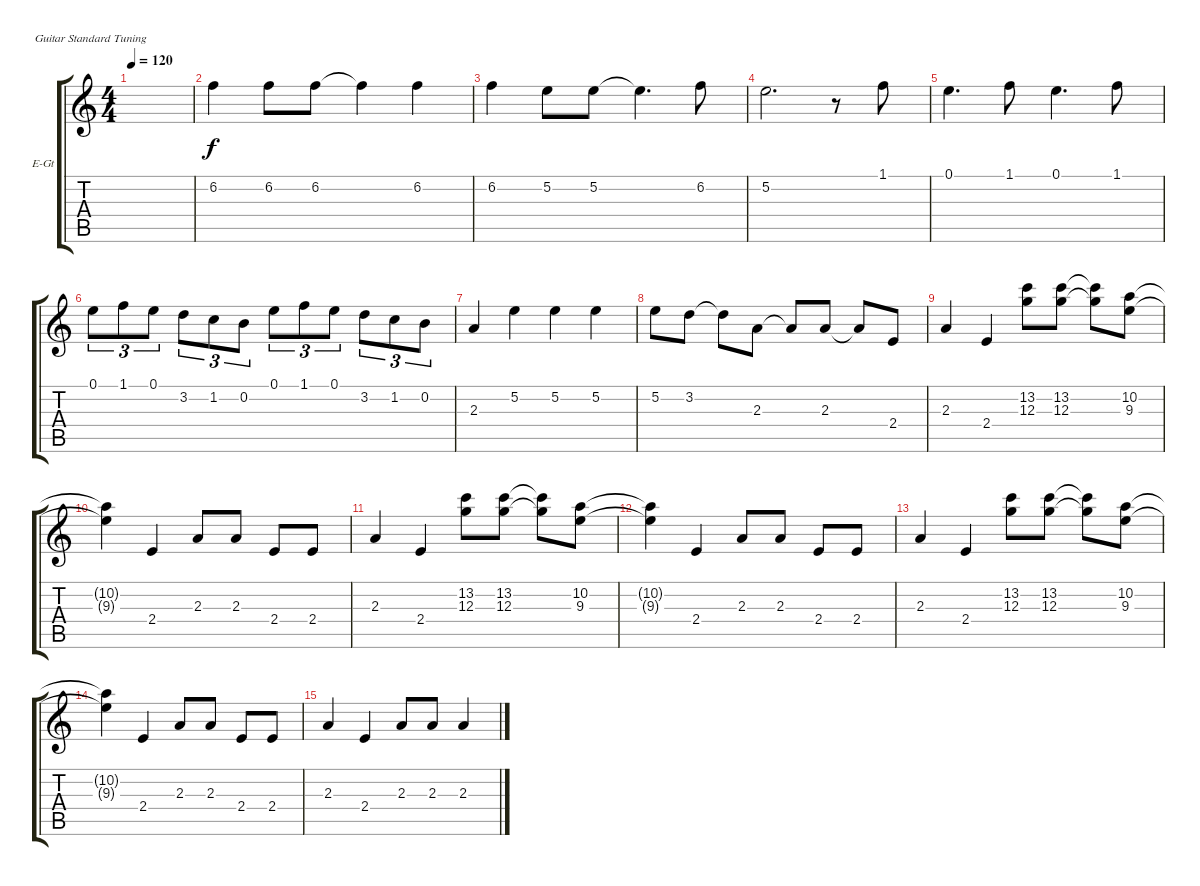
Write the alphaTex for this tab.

\defaultSystemsLayout 4
\bracketExtendMode groupsimilarinstruments
\firstSystemTrackNameOrientation horizontal
\otherSystemsTrackNameOrientation horizontal
\track ("Electric Guitar" "E-Gt") {instrument distortionguitar}
\staff {score tabs}
\tuning (E4 B3 G3 D3 A2 E2)
\ts (4 4)
\tempo 120
\clef g2
\scale
0.333333
\ks c
|
\scale
0.333333 6.2.4 6.2.8 6.2.8 6.2{t}.4 6.2.4 |
\scale
0.333333 6.2.4 5.2.8 5.2.8 5.2{t}.4{d} 6.2.8 |
\scale
0.333333 5.2.2{d} r.8 1.1.8 |
\scale
0.333333 0.1.4{d} 1.1.8 0.1.4{d} 1.1.8 |
\scale
0.333333 0.1.8{tu (3 2)} 1.1.8{tu (3 2)} 0.1.8{tu (3 2)} 3.2.8{tu (3 2)} 1.2.8{tu (3 2)} 0.2.8{tu (3 2)} 0.1.8{tu (3 2)} 1.1.8{tu (3 2)} 0.1.8{tu (3 2)} 3.2.8{tu (3 2)} 1.2.8{tu (3 2)} 0.2.8{tu (3 2)} |
\scale
0.333333 2.3.4 5.2.4 5.2.4 5.2.4 |
\scale
0.333333 5.2.8 3.2.8 3.2{t}.8 2.3.8 2.3{t}.8 2.3.8 2.3{t}.8 2.4.8 |
\scale
0.333333 2.3.4 2.4.4 (13.2 12.3).8 (13.2 12.3).8 (12.3{t} 13.2{t}).8 (10.2 9.3).8 |
\scale
0.333333 (9.3{t} 10.2{t}).4 2.4.4 2.3.8 2.3.8 2.4.8 2.4.8 |
\scale
0.333333 2.3.4 2.4.4 (13.2 12.3).8 (13.2 12.3).8 (12.3{t} 13.2{t}).8 (10.2 9.3).8 |
\scale
0.333333 (9.3{t} 10.2{t}).4 2.4.4 2.3.8 2.3.8 2.4.8 2.4.8 |
\scale
0.333333 2.3.4 2.4.4 (13.2 12.3).8 (13.2 12.3).8 (12.3{t} 13.2{t}).8 (10.2 9.3).8 |
\scale
0.333333 (9.3{t} 10.2{t}).4 2.4.4 2.3.8 2.3.8 2.4.8 2.4.8 |
\scale
0.333333 2.3.4 2.4.4 2.3.8 2.3.8 2.3.4 |
\scale
0.333333
